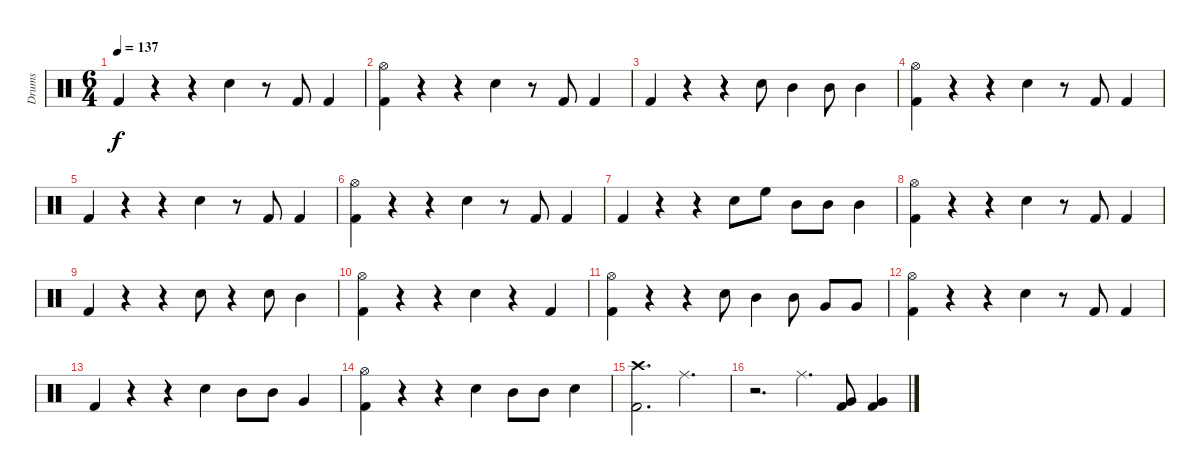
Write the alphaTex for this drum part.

\track ("Drums" "Drums") {instrument percussion}
\staff {score}
\articulation defaults
\ts (6 4)
\tempo 137
\clef neutral
\ks c "Kick (hit) 2".4{dy f}
r.4 r.4 "Snare (hit) 2".4 r.8 "Kick (hit) 2".8 "Kick (hit) 2".4 |
("Hi-Hat (open)" "Kick (hit) 2").4 r.4 r.4 "Snare (hit) 2".4 r.8 "Kick (hit) 2".8 "Kick (hit) 2".4 |
"Kick (hit) 2".4 r.4 r.4 "Snare (hit) 2".8 "Mid Tom (hit)".4 "Mid Tom (hit)".8 "Mid Tom (hit)".4 |
("Hi-Hat (open)" "Kick (hit) 2").4 r.4 r.4 "Snare (hit) 2".4 r.8 "Kick (hit) 2".8 "Kick (hit) 2".4 |
"Kick (hit) 2".4 r.4 r.4 "Snare (hit) 2".4 r.8 "Kick (hit) 2".8 "Kick (hit) 2".4 |
("Hi-Hat (open)" "Kick (hit) 2").4 r.4 r.4 "Snare (hit) 2".4 r.8 "Kick (hit) 2".8 "Kick (hit) 2".4 |
"Kick (hit) 2".4 r.4 r.4 "Snare (hit) 2".8 "High Floor Tom (hit)".8 "Mid Tom (hit)".8 "Mid Tom (hit)".8 "Mid Tom (hit)".4 |
("Hi-Hat (open)" "Kick (hit) 2").4 r.4 r.4 "Snare (hit) 2".4 r.8 "Kick (hit) 2".8 "Kick (hit) 2".4 |
"Kick (hit) 2".4 r.4 r.4 "Snare (hit) 2".8 r.4 "Snare (hit) 2".8 "Mid Tom (hit)".4 |
("Hi-Hat (open)" "Kick (hit) 2").4 r.4 r.4 "Snare (hit) 2".4 r.4 "Kick (hit) 2".4 |
("Hi-Hat (open)" "Kick (hit) 2").4 r.4 r.4 "Snare (hit) 2".8 "Mid Tom (hit)".4 "Mid Tom (hit)".8 "Very Low Tom (hit)".8 "Very Low Tom (hit)".8 |
("Hi-Hat (open)" "Kick (hit) 2").4 r.4 r.4 "Snare (hit) 2".4 r.8 "Kick (hit) 2".8 "Kick (hit) 2".4 |
"Kick (hit) 2".4 r.4 r.4 "Snare (hit) 2".4 "Mid Tom (hit)".8 "Mid Tom (hit)".8 "Very Low Tom (hit)".4 |
("Hi-Hat (open)" "Kick (hit) 2").4 r.4 r.4 "Snare (hit) 2".4 "Mid Tom (hit)".8 "Mid Tom (hit)".8 "Snare (hit) 2".4 |
("Crash high (hit)" "Kick (hit) 2").2{d} "Ride (middle)".2{d} |
r.2{d} "Ride (middle)".4{d} ("Very Low Tom (hit)" "Kick (hit) 2").8 ("Very Low Tom (hit)" "Kick (hit) 2").4
